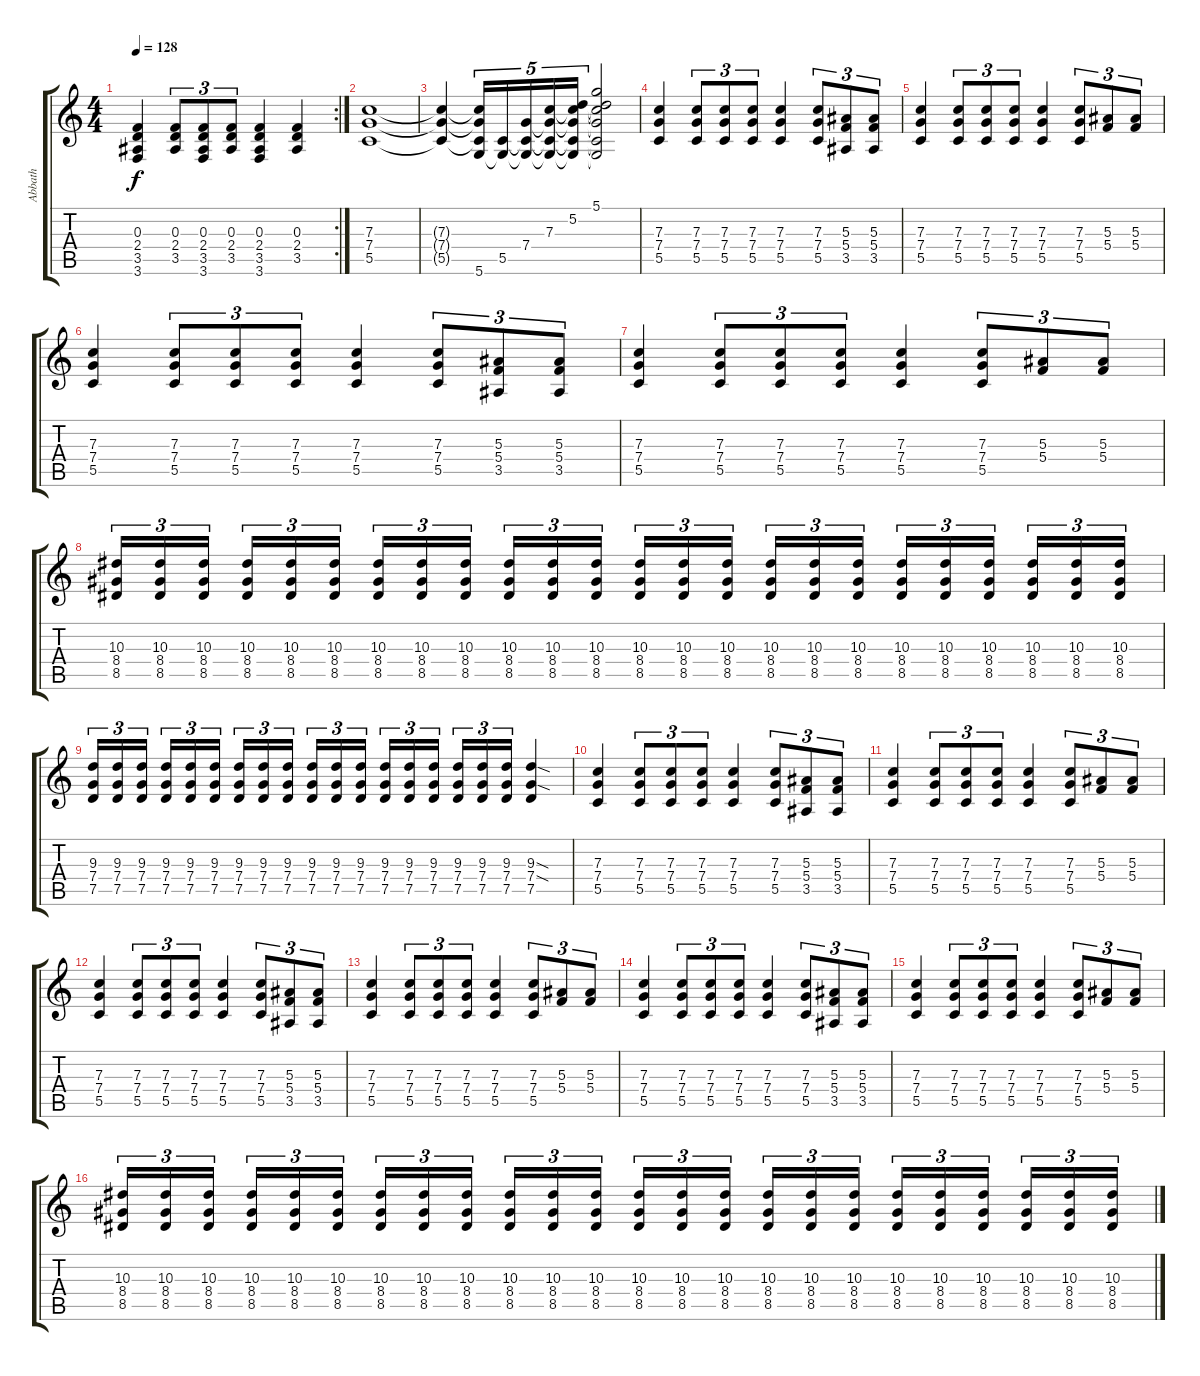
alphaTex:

\track ("Abbath" "Abbath") {instrument distortionguitar}
\staff {score tabs}
\tuning (D4 A3 F3 C3 G2 D2) {hide}
\rc 2
\ts (4 4)
\tempo 128
\clef g2
\ks c
(0.3 2.4 3.5 3.6).4{dy f} (0.3 2.4 3.5).8{tu (3 2)} (0.3 2.4 3.5 3.6).8{tu (3 2)} (0.3 2.4 3.5).8{tu (3 2)} (0.3 2.4 3.5 3.6).4 (0.3 2.4 3.5).4 |
(7.3 7.4 5.5).1 |
(7.3{t} 7.4{t} 5.5{t}).4 (7.3{t} 7.4{t} 5.5{t} 5.6).16{tu (5 4)} (5.5 5.6{t}).16{tu (5 4)} (7.4 5.5{t} 5.6{t}).16{tu (5 4)} (7.3 7.4{t} 5.5{t} 5.6{t}).16{tu (5 4)} (5.2 7.3{t} 7.4{t} 5.5{t} 5.6{t}).16{tu (5 4)} (5.1 5.2{t} 7.3{t} 7.4{t} 5.5{t} 5.6{t}).2 |
(7.3 7.4 5.5).4 (7.3 7.4 5.5).8{tu (3 2)} (7.3 7.4 5.5).8{tu (3 2)} (7.3 7.4 5.5).8{tu (3 2)} (7.3 7.4 5.5).4 (7.3 7.4 5.5).8{tu (3 2)} (5.3 5.4 3.5).8{tu (3 2)} (5.3 5.4 3.5).8{tu (3 2)} |
(7.3 7.4 5.5).4 (7.3 7.4 5.5).8{tu (3 2)} (7.3 7.4 5.5).8{tu (3 2)} (7.3 7.4 5.5).8{tu (3 2)} (7.3 7.4 5.5).4 (7.3 7.4 5.5).8{tu (3 2)} (5.3 5.4).8{tu (3 2)} (5.3 5.4).8{tu (3 2)} |
(7.3 7.4 5.5).4 (7.3 7.4 5.5).8{tu (3 2)} (7.3 7.4 5.5).8{tu (3 2)} (7.3 7.4 5.5).8{tu (3 2)} (7.3 7.4 5.5).4 (7.3 7.4 5.5).8{tu (3 2)} (5.3 5.4 3.5).8{tu (3 2)} (5.3 5.4 3.5).8{tu (3 2)} |
(7.3 7.4 5.5).4 (7.3 7.4 5.5).8{tu (3 2)} (7.3 7.4 5.5).8{tu (3 2)} (7.3 7.4 5.5).8{tu (3 2)} (7.3 7.4 5.5).4 (7.3 7.4 5.5).8{tu (3 2)} (5.3 5.4).8{tu (3 2)} (5.3 5.4).8{tu (3 2)} |
(10.3 8.4 8.5).16{tu (3 2)} (10.3 8.4 8.5).16{tu (3 2)} (10.3 8.4 8.5).16{tu (3 2) beam splitsecondary} (10.3 8.4 8.5).16{tu (3 2)} (10.3 8.4 8.5).16{tu (3 2)} (10.3 8.4 8.5).16{tu (3 2)} (10.3 8.4 8.5).16{tu (3 2)} (10.3 8.4 8.5).16{tu (3 2)} (10.3 8.4 8.5).16{tu (3 2) beam splitsecondary} (10.3 8.4 8.5).16{tu (3 2)} (10.3 8.4 8.5).16{tu (3 2)} (10.3 8.4 8.5).16{tu (3 2)} (10.3 8.4 8.5).16{tu (3 2)} (10.3 8.4 8.5).16{tu (3 2)} (10.3 8.4 8.5).16{tu (3 2) beam splitsecondary} (10.3 8.4 8.5).16{tu (3 2)} (10.3 8.4 8.5).16{tu (3 2)} (10.3 8.4 8.5).16{tu (3 2)} (10.3 8.4 8.5).16{tu (3 2)} (10.3 8.4 8.5).16{tu (3 2)} (10.3 8.4 8.5).16{tu (3 2) beam splitsecondary} (10.3 8.4 8.5).16{tu (3 2)} (10.3 8.4 8.5).16{tu (3 2)} (10.3 8.4 8.5).16{tu (3 2)} |
(9.3 7.4 7.5).16{tu (3 2)} (9.3 7.4 7.5).16{tu (3 2)} (9.3 7.4 7.5).16{tu (3 2) beam splitsecondary} (9.3 7.4 7.5).16{tu (3 2)} (9.3 7.4 7.5).16{tu (3 2)} (9.3 7.4 7.5).16{tu (3 2)} (9.3 7.4 7.5).16{tu (3 2)} (9.3 7.4 7.5).16{tu (3 2)} (9.3 7.4 7.5).16{tu (3 2) beam splitsecondary} (9.3 7.4 7.5).16{tu (3 2)} (9.3 7.4 7.5).16{tu (3 2)} (9.3 7.4 7.5).16{tu (3 2)} (9.3 7.4 7.5).16{tu (3 2)} (9.3 7.4 7.5).16{tu (3 2)} (9.3 7.4 7.5).16{tu (3 2) beam splitsecondary} (9.3 7.4 7.5).16{tu (3 2)} (9.3 7.4 7.5).16{tu (3 2)} (9.3 7.4 7.5).16{tu (3 2)} (9.3{sod} 7.4{sod} 7.5).4 |
(7.3 7.4 5.5).4 (7.3 7.4 5.5).8{tu (3 2)} (7.3 7.4 5.5).8{tu (3 2)} (7.3 7.4 5.5).8{tu (3 2)} (7.3 7.4 5.5).4 (7.3 7.4 5.5).8{tu (3 2)} (5.3 5.4 3.5).8{tu (3 2)} (5.3 5.4 3.5).8{tu (3 2)} |
(7.3 7.4 5.5).4 (7.3 7.4 5.5).8{tu (3 2)} (7.3 7.4 5.5).8{tu (3 2)} (7.3 7.4 5.5).8{tu (3 2)} (7.3 7.4 5.5).4 (7.3 7.4 5.5).8{tu (3 2)} (5.3 5.4).8{tu (3 2)} (5.3 5.4).8{tu (3 2)} |
(7.3 7.4 5.5).4 (7.3 7.4 5.5).8{tu (3 2)} (7.3 7.4 5.5).8{tu (3 2)} (7.3 7.4 5.5).8{tu (3 2)} (7.3 7.4 5.5).4 (7.3 7.4 5.5).8{tu (3 2)} (5.3 5.4 3.5).8{tu (3 2)} (5.3 5.4 3.5).8{tu (3 2)} |
(7.3 7.4 5.5).4 (7.3 7.4 5.5).8{tu (3 2)} (7.3 7.4 5.5).8{tu (3 2)} (7.3 7.4 5.5).8{tu (3 2)} (7.3 7.4 5.5).4 (7.3 7.4 5.5).8{tu (3 2)} (5.3 5.4).8{tu (3 2)} (5.3 5.4).8{tu (3 2)} |
(7.3 7.4 5.5).4 (7.3 7.4 5.5).8{tu (3 2)} (7.3 7.4 5.5).8{tu (3 2)} (7.3 7.4 5.5).8{tu (3 2)} (7.3 7.4 5.5).4 (7.3 7.4 5.5).8{tu (3 2)} (5.3 5.4 3.5).8{tu (3 2)} (5.3 5.4 3.5).8{tu (3 2)} |
(7.3 7.4 5.5).4 (7.3 7.4 5.5).8{tu (3 2)} (7.3 7.4 5.5).8{tu (3 2)} (7.3 7.4 5.5).8{tu (3 2)} (7.3 7.4 5.5).4 (7.3 7.4 5.5).8{tu (3 2)} (5.3 5.4).8{tu (3 2)} (5.3 5.4).8{tu (3 2)} |
(10.3 8.4 8.5).16{tu (3 2)} (10.3 8.4 8.5).16{tu (3 2)} (10.3 8.4 8.5).16{tu (3 2) beam splitsecondary} (10.3 8.4 8.5).16{tu (3 2)} (10.3 8.4 8.5).16{tu (3 2)} (10.3 8.4 8.5).16{tu (3 2)} (10.3 8.4 8.5).16{tu (3 2)} (10.3 8.4 8.5).16{tu (3 2)} (10.3 8.4 8.5).16{tu (3 2) beam splitsecondary} (10.3 8.4 8.5).16{tu (3 2)} (10.3 8.4 8.5).16{tu (3 2)} (10.3 8.4 8.5).16{tu (3 2)} (10.3 8.4 8.5).16{tu (3 2)} (10.3 8.4 8.5).16{tu (3 2)} (10.3 8.4 8.5).16{tu (3 2) beam splitsecondary} (10.3 8.4 8.5).16{tu (3 2)} (10.3 8.4 8.5).16{tu (3 2)} (10.3 8.4 8.5).16{tu (3 2)} (10.3 8.4 8.5).16{tu (3 2)} (10.3 8.4 8.5).16{tu (3 2)} (10.3 8.4 8.5).16{tu (3 2) beam splitsecondary} (10.3 8.4 8.5).16{tu (3 2)} (10.3 8.4 8.5).16{tu (3 2)} (10.3 8.4 8.5).16{tu (3 2)}
